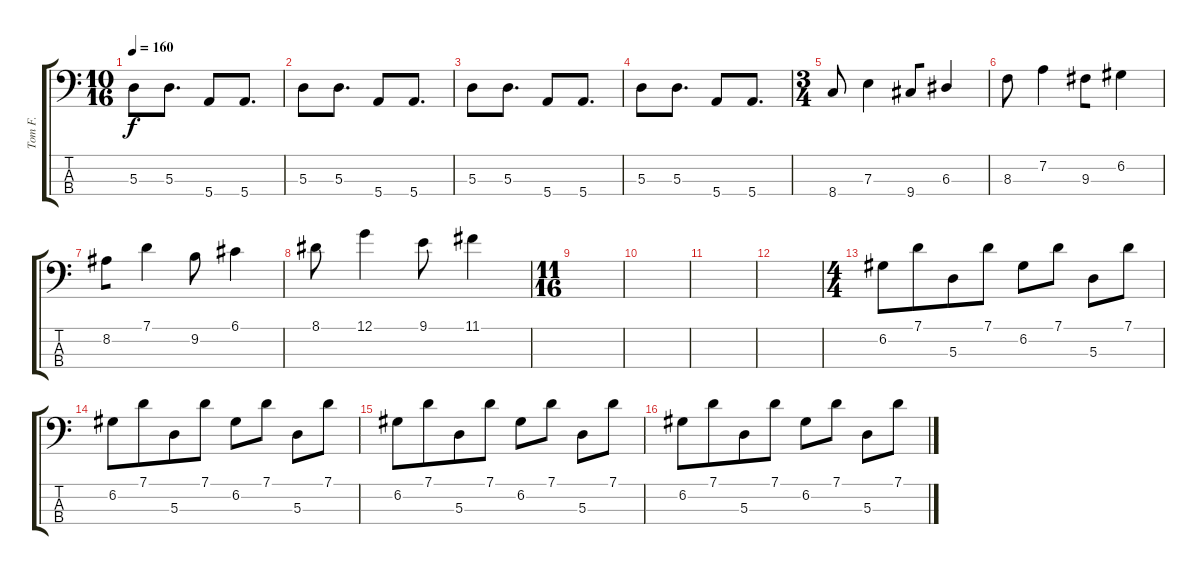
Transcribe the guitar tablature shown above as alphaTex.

\track ("Tom F." "Tom F.") {instrument electricbassfinger}
\staff {score tabs}
\tuning (G2 D2 A1 E1) {hide}
\ts (10 16)
\tempo 160
\clef f4
\ks c
5.3.8{dy f} 5.3.8{d} 5.4.8 5.4.8{d} |
5.3.8 5.3.8{d} 5.4.8 5.4.8{d} |
5.3.8 5.3.8{d} 5.4.8 5.4.8{d} |
5.3.8 5.3.8{d} 5.4.8 5.4.8{d} |
\ts (3 4)
8.4.8 7.3.4 9.4.8{beam merge} 6.3.4 |
8.3.8 7.2.4{beam merge} 9.3.8{beam merge} 6.2.4 |
8.2.8{beam merge} 7.1.4 9.2.8 6.1.4 |
8.1.8 12.1.4 9.1.8 11.1.4 |
\ts (11 16)
|
|
|
|
\ts (4 4)
6.2.8 7.1.8{beam merge} 5.3.8{beam merge} 7.1.8 6.2.8 7.1.8 5.3.8 7.1.8 |
6.2.8 7.1.8{beam merge} 5.3.8{beam merge} 7.1.8 6.2.8 7.1.8 5.3.8 7.1.8 |
6.2.8 7.1.8{beam merge} 5.3.8{beam merge} 7.1.8 6.2.8 7.1.8 5.3.8 7.1.8 |
6.2.8 7.1.8{beam merge} 5.3.8{beam merge} 7.1.8 6.2.8 7.1.8 5.3.8 7.1.8
